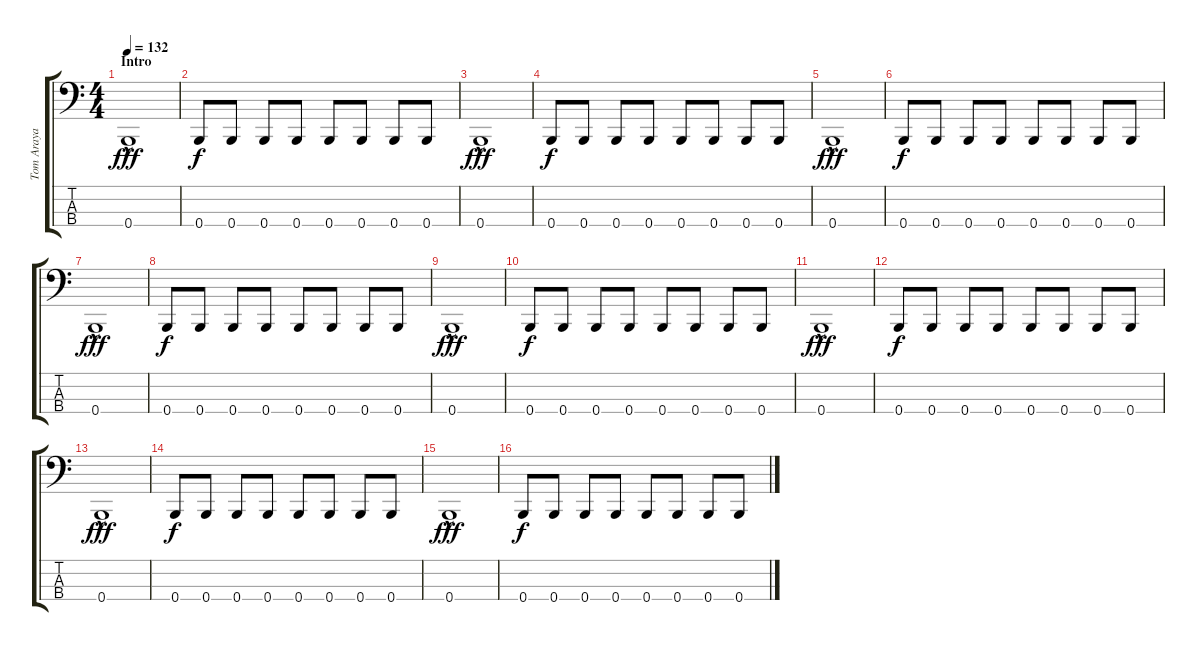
\track ("Tom Araya" "Tom Araya") {instrument electricbasspick}
\staff {score tabs}
\tuning (E2 B1 Gb1 B0) {hide}
\ts (4 4)
\section ("" "Intro")
\tempo 132
\clef f4
\ks c
0.4{hac}.1{dy fff instrument electricbasspick} |
0.4.8{dy f} 0.4.8 0.4.8 0.4.8 0.4.8 0.4.8 0.4.8 0.4.8 |
0.4{hac}.1{dy fff} |
0.4.8{dy f} 0.4.8 0.4.8 0.4.8 0.4.8 0.4.8 0.4.8 0.4.8 |
0.4{hac}.1{dy fff} |
0.4.8{dy f} 0.4.8 0.4.8 0.4.8 0.4.8 0.4.8 0.4.8 0.4.8 |
0.4{hac}.1{dy fff} |
0.4.8{dy f} 0.4.8 0.4.8 0.4.8 0.4.8 0.4.8 0.4.8 0.4.8 |
0.4{hac}.1{dy fff} |
0.4.8{dy f} 0.4.8 0.4.8 0.4.8 0.4.8 0.4.8 0.4.8 0.4.8 |
0.4{hac}.1{dy fff} |
0.4.8{dy f} 0.4.8 0.4.8 0.4.8 0.4.8 0.4.8 0.4.8 0.4.8 |
0.4{hac}.1{dy fff} |
0.4.8{dy f} 0.4.8 0.4.8 0.4.8 0.4.8 0.4.8 0.4.8 0.4.8 |
0.4{hac}.1{dy fff} |
0.4.8{dy f} 0.4.8 0.4.8 0.4.8 0.4.8 0.4.8 0.4.8 0.4.8
